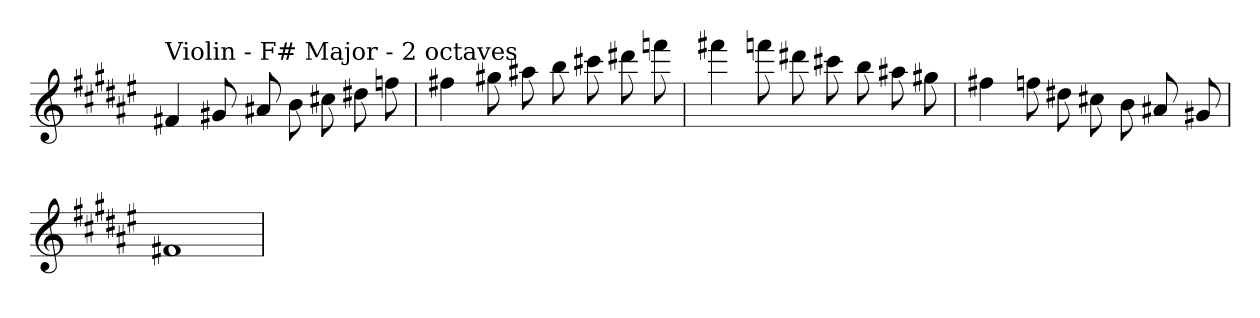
**kern
*part1
*staff1
*clefG2
*k[f#c#g#d#a#e#]
*F#:
=
!LO:TX:a:t=Violin - F# Major - 2 octaves
4f#X
8g#X
8a#X
8b
8cc#X
8dd#X
8ff
=
4ff#X
8gg#X
8aa#X
8bb
8ccc#X
8ddd#X
8fff
=
4fff#X
8fff
8ddd#X
8ccc#X
8bb
8aa#X
8gg#X
=
4ff#X
8ff
8dd#X
8cc#X
8b
8a#X
8g#X
=
1f#X
=
*-
